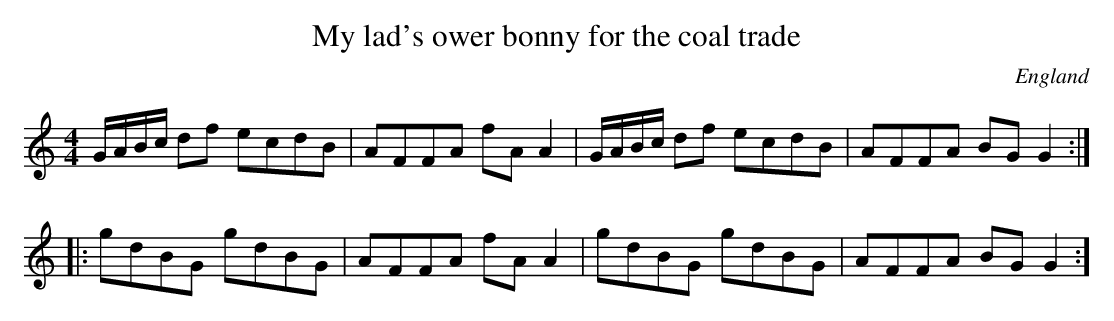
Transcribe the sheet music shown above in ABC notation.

X:1
T:My lad's ower bonny for the coal trade
O:England
M:4/4
K:G mixolydian
G/A/B/c/ df ecdB | AFFA fAA2 | G/A/B/c/ df ecdB | AFFA BGG2 ::
gdBG gdBG | AFFA fAA2 | gdBG gdBG | AFFA BGG2 :]
